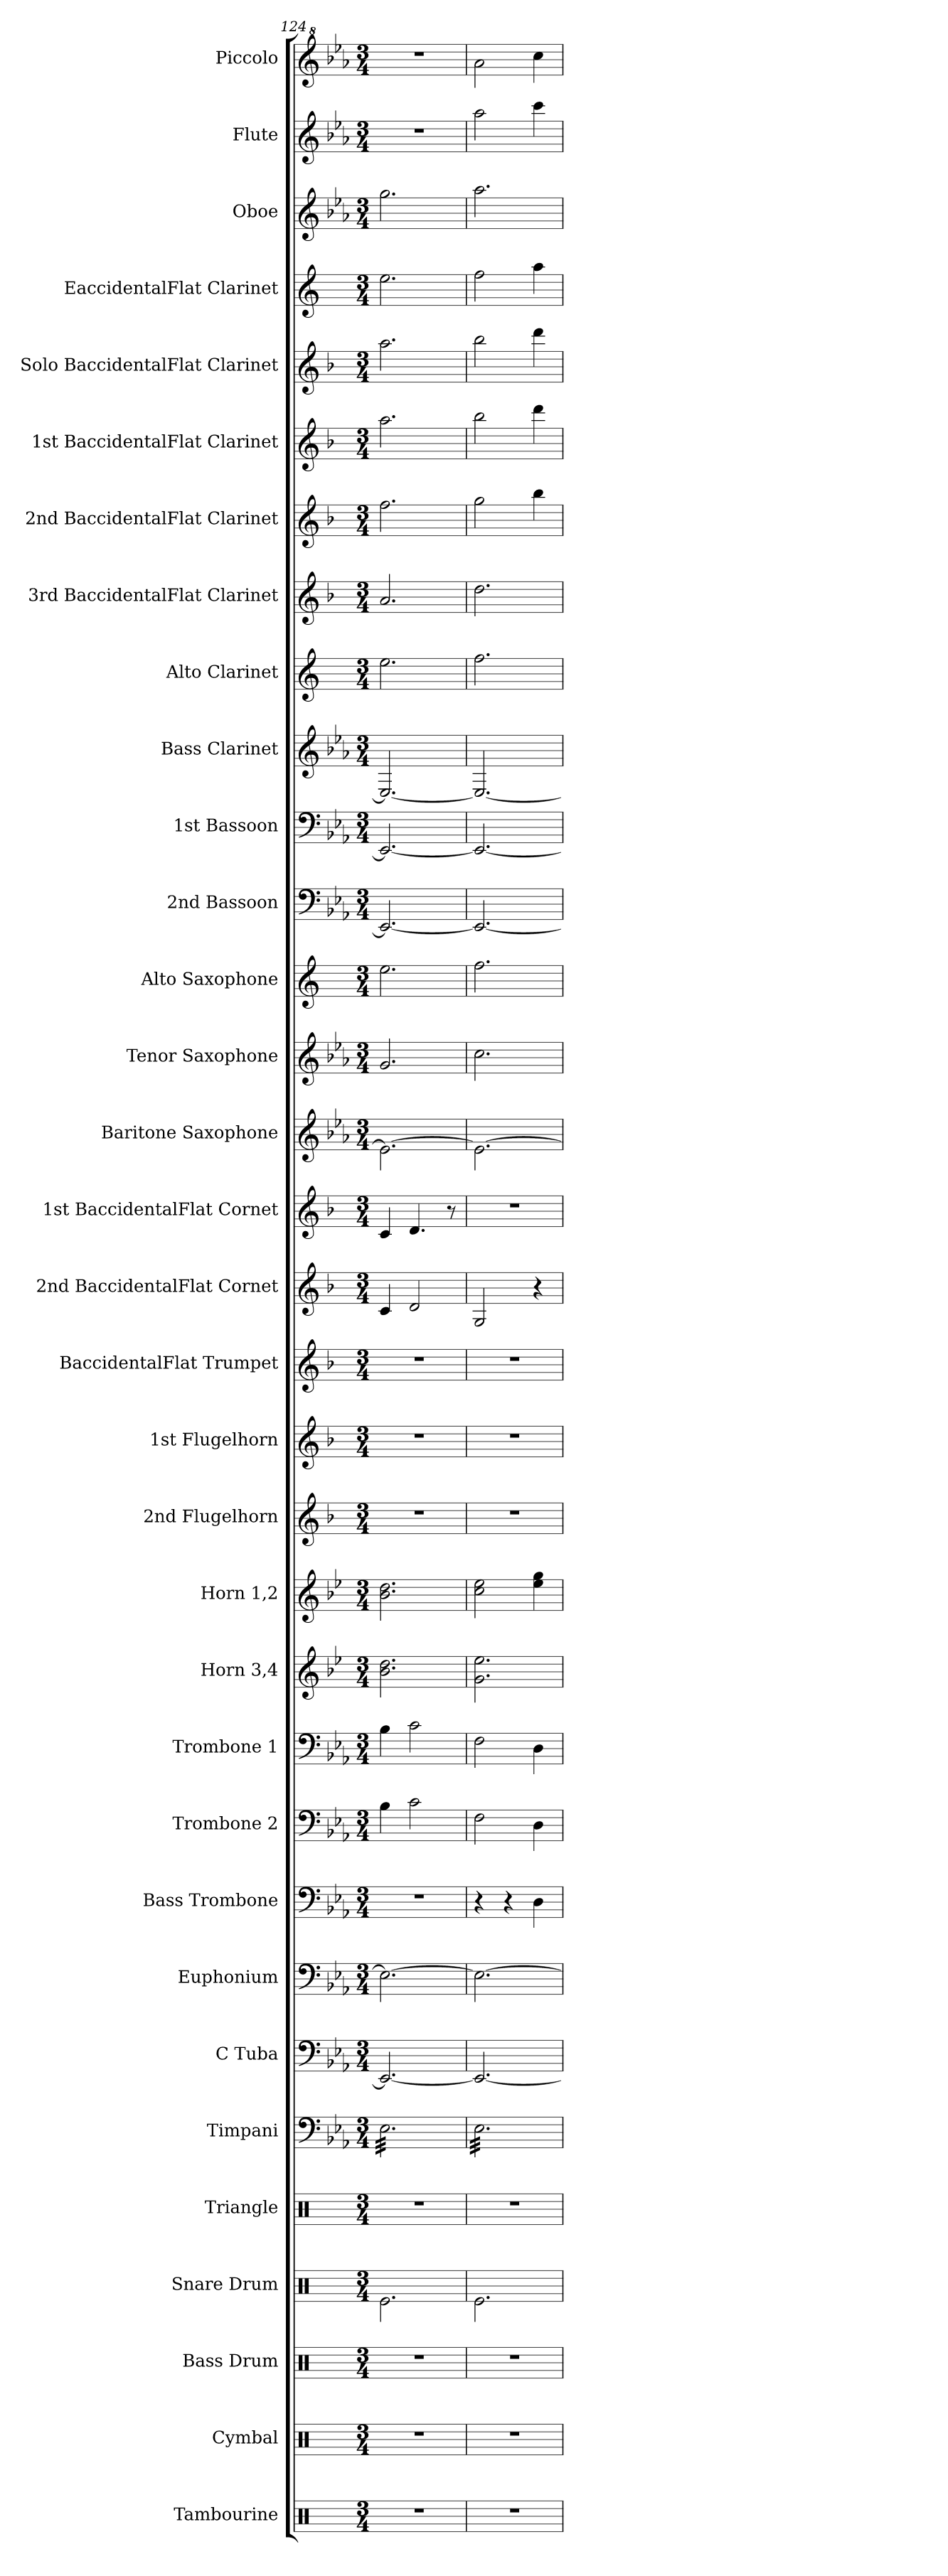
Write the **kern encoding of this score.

**kern	**kern	**kern	**kern	**kern	**kern	**kern	**kern	**kern	**kern	**kern	**kern	**kern	**kern	**kern	**kern	**kern	**kern	**kern	**kern	**kern	**kern	**kern	**kern	**kern	**kern	**kern	**kern	**kern	**kern	**kern	**kern	**kern
*part33	*part32	*part31	*part30	*part29	*part28	*part27	*part26	*part25	*part24	*part23	*part22	*part21	*part20	*part19	*part18	*part17	*part16	*part15	*part14	*part13	*part12	*part11	*part10	*part9	*part8	*part7	*part6	*part5	*part4	*part3	*part2	*part1
*staff33	*staff32	*staff31	*staff30	*staff29	*staff28	*staff27	*staff26	*staff25	*staff24	*staff23	*staff22	*staff21	*staff20	*staff19	*staff18	*staff17	*staff16	*staff15	*staff14	*staff13	*staff12	*staff11	*staff10	*staff9	*staff8	*staff7	*staff6	*staff5	*staff4	*staff3	*staff2	*staff1
*I"Tambourine	*I"Cymbal	*I"Bass Drum	*I"Snare Drum	*I"Triangle	*I"Timpani	*I"C Tuba	*I"Euphonium	*I"Bass Trombone	*I"Trombone 2	*I"Trombone 1	*I"Horn 3,4	*I"Horn 1,2	*I"2nd Flugelhorn	*I"1st Flugelhorn	*I"BaccidentalFlat Trumpet	*I"2nd BaccidentalFlat Cornet	*I"1st BaccidentalFlat Cornet	*I"Baritone Saxophone	*I"Tenor Saxophone	*I"Alto Saxophone	*I"2nd Bassoon	*I"1st Bassoon	*I"Bass Clarinet	*I"Alto Clarinet	*I"3rd BaccidentalFlat Clarinet	*I"2nd BaccidentalFlat Clarinet	*I"1st BaccidentalFlat Clarinet	*I"Solo BaccidentalFlat Clarinet	*I"EaccidentalFlat Clarinet	*I"Oboe	*I"Flute	*I"Piccolo
*I'Tamb.	*I'Cym.	*I'B. Dr.	*I'Sn. Dr.	*I'Trgl.	*I'Timp.	*I'C Tu.	*I'Eu.	*I'B. Trb.	*I'Trb. 2	*I'Trb. 1	*I'Hn. 3,4	*I'Hn. 1,2	*I'2nd Flghn.	*I'1st Flghn.	*I'BaccidentalFlat Tpt.	*I'2nd BaccidentalFlat Cnt.	*I'1st BaccidentalFlat Cnt.	*I'Bar. Sax.	*I'T. Sax.	*I'A. Sax.	*I'2nd Bsn.	*I'1st Bsn.	*I'B. Cl.	*I'A. Cl.	*I'3rd BaccidentalFlat Cl.	*I'2nd BaccidentalFlat Cl.	*I'1st BaccidentalFlat Cl.	*I'Solo BaccidentalFlat Cl.	*I'EaccidentalFlat Cl.	*I'Ob.	*I'Fl.	*I'Picc.
*clefX	*clefX	*clefX	*clefX	*clefX	*clefF4	*clefF4	*clefF4	*clefF4	*clefF4	*clefF4	*clefG2	*clefG2	*clefG2	*clefG2	*clefG2	*clefG2	*clefG2	*clefG2	*clefG2	*clefG2	*clefF4	*clefF4	*clefG2	*clefG2	*clefG2	*clefG2	*clefG2	*clefG2	*clefG2	*clefG2	*clefG2	*clefG^2
*	*	*	*	*	*	*	*	*	*	*	*ITrd4c7	*ITrd4c7	*ITrd1c2	*ITrd1c2	*ITrd1c2	*ITrd1c2	*ITrd1c2	*ITrd12c21	*ITrd8c14	*ITrd5c9	*	*	*ITrd8c14	*ITrd5c9	*ITrd1c2	*ITrd1c2	*ITrd1c2	*ITrd1c2	*ITrd-2c-3	*	*	*ITrd-7c-12
*k[]	*k[]	*k[]	*k[]	*k[]	*k[b-e-a-]	*k[b-e-a-]	*k[b-e-a-]	*k[b-e-a-]	*k[b-e-a-]	*k[b-e-a-]	*k[b-e-a-]	*k[b-e-a-]	*k[b-e-a-]	*k[b-e-a-]	*k[b-e-a-]	*k[b-e-a-]	*k[b-e-a-]	*k[b-e-a-]	*k[b-e-a-]	*k[b-e-a-]	*k[b-e-a-]	*k[b-e-a-]	*k[b-e-a-]	*k[b-e-a-]	*k[b-e-a-]	*k[b-e-a-]	*k[b-e-a-]	*k[b-e-a-]	*k[b-e-a-]	*k[b-e-a-]	*k[b-e-a-]	*k[b-e-a-]
*M3/4	*M3/4	*M3/4	*M3/4	*M3/4	*M3/4	*M3/4	*M3/4	*M3/4	*M3/4	*M3/4	*M3/4	*M3/4	*M3/4	*M3/4	*M3/4	*M3/4	*M3/4	*M3/4	*M3/4	*M3/4	*M3/4	*M3/4	*M3/4	*M3/4	*M3/4	*M3/4	*M3/4	*M3/4	*M3/4	*M3/4	*M3/4	*M3/4
=124	=124	=124	=124	=124	=124	=124	=124	=124	=124	=124	=124	=124	=124	=124	=124	=124	=124	=124	=124	=124	=124	=124	=124	=124	=124	=124	=124	=124	=124	=124	=124	=124
*	*	*	*	*	*tremolo	*	*	*	*	*	*	*	*	*	*	*	*	*	*	*	*	*	*	*	*	*	*	*	*	*	*	*
2.r	2.r	2.r	2.Re\	2.r	32E-\LLL	2.EE-/_	2.E-\_	2.r	4B-\	4B-\	2.e-\ 2.g\	2.e-\ 2.g\	2.r	2.r	2.r	4B-/	4B-/	2.E-\_	2.G/	2.g\	2.EE-/_	2.EE-/_	2.EE-/_	2.g\	2.g/	2.ee-\	2.gg\	2.gg\	2.gg\	2.gg\	2.r	2.r
.	.	.	.	.	32E-\	.	.	.	.	.	.	.	.	.	.	.	.	.	.	.	.	.	.	.	.	.	.	.	.	.	.	.
.	.	.	.	.	32E-\	.	.	.	.	.	.	.	.	.	.	.	.	.	.	.	.	.	.	.	.	.	.	.	.	.	.	.
.	.	.	.	.	32E-\	.	.	.	.	.	.	.	.	.	.	.	.	.	.	.	.	.	.	.	.	.	.	.	.	.	.	.
.	.	.	.	.	32E-\	.	.	.	.	.	.	.	.	.	.	.	.	.	.	.	.	.	.	.	.	.	.	.	.	.	.	.
.	.	.	.	.	32E-\	.	.	.	.	.	.	.	.	.	.	.	.	.	.	.	.	.	.	.	.	.	.	.	.	.	.	.
.	.	.	.	.	32E-\	.	.	.	.	.	.	.	.	.	.	.	.	.	.	.	.	.	.	.	.	.	.	.	.	.	.	.
.	.	.	.	.	32E-\	.	.	.	.	.	.	.	.	.	.	.	.	.	.	.	.	.	.	.	.	.	.	.	.	.	.	.
.	.	.	.	.	32E-\	.	.	.	2c\	2c\	.	.	.	.	.	2c/	4.c/	.	.	.	.	.	.	.	.	.	.	.	.	.	.	.
.	.	.	.	.	32E-\	.	.	.	.	.	.	.	.	.	.	.	.	.	.	.	.	.	.	.	.	.	.	.	.	.	.	.
.	.	.	.	.	32E-\	.	.	.	.	.	.	.	.	.	.	.	.	.	.	.	.	.	.	.	.	.	.	.	.	.	.	.
.	.	.	.	.	32E-\	.	.	.	.	.	.	.	.	.	.	.	.	.	.	.	.	.	.	.	.	.	.	.	.	.	.	.
.	.	.	.	.	32E-\	.	.	.	.	.	.	.	.	.	.	.	.	.	.	.	.	.	.	.	.	.	.	.	.	.	.	.
.	.	.	.	.	32E-\	.	.	.	.	.	.	.	.	.	.	.	.	.	.	.	.	.	.	.	.	.	.	.	.	.	.	.
.	.	.	.	.	32E-\	.	.	.	.	.	.	.	.	.	.	.	.	.	.	.	.	.	.	.	.	.	.	.	.	.	.	.
.	.	.	.	.	32E-\	.	.	.	.	.	.	.	.	.	.	.	.	.	.	.	.	.	.	.	.	.	.	.	.	.	.	.
.	.	.	.	.	32E-\	.	.	.	.	.	.	.	.	.	.	.	.	.	.	.	.	.	.	.	.	.	.	.	.	.	.	.
.	.	.	.	.	32E-\	.	.	.	.	.	.	.	.	.	.	.	.	.	.	.	.	.	.	.	.	.	.	.	.	.	.	.
.	.	.	.	.	32E-\	.	.	.	.	.	.	.	.	.	.	.	.	.	.	.	.	.	.	.	.	.	.	.	.	.	.	.
.	.	.	.	.	32E-\	.	.	.	.	.	.	.	.	.	.	.	.	.	.	.	.	.	.	.	.	.	.	.	.	.	.	.
.	.	.	.	.	32E-\	.	.	.	.	.	.	.	.	.	.	.	8r	.	.	.	.	.	.	.	.	.	.	.	.	.	.	.
.	.	.	.	.	32E-\	.	.	.	.	.	.	.	.	.	.	.	.	.	.	.	.	.	.	.	.	.	.	.	.	.	.	.
.	.	.	.	.	32E-\	.	.	.	.	.	.	.	.	.	.	.	.	.	.	.	.	.	.	.	.	.	.	.	.	.	.	.
.	.	.	.	.	32E-\JJJ	.	.	.	.	.	.	.	.	.	.	.	.	.	.	.	.	.	.	.	.	.	.	.	.	.	.	.
=125	=125	=125	=125	=125	=125	=125	=125	=125	=125	=125	=125	=125	=125	=125	=125	=125	=125	=125	=125	=125	=125	=125	=125	=125	=125	=125	=125	=125	=125	=125	=125	=125
2.r	2.r	2.r	2.Re\	2.r	32E-\LLL	2.EE-/_	2.E-\_	4r	2F\	2F\	2.c\ 2.a-\	2f\ 2a-\	2.r	2.r	2.r	2F/	2.r	2.E-\_	2.c\	2.a-\	2.EE-/_	2.EE-/_	2.EE-/_	2.a-\	2.cc\	2ff\	2aa-\	2aa-\	2aa-\	2.aa-\	2aa-\	2aaa-\
.	.	.	.	.	32E-\	.	.	.	.	.	.	.	.	.	.	.	.	.	.	.	.	.	.	.	.	.	.	.	.	.	.	.
.	.	.	.	.	32E-\	.	.	.	.	.	.	.	.	.	.	.	.	.	.	.	.	.	.	.	.	.	.	.	.	.	.	.
.	.	.	.	.	32E-\	.	.	.	.	.	.	.	.	.	.	.	.	.	.	.	.	.	.	.	.	.	.	.	.	.	.	.
.	.	.	.	.	32E-\	.	.	.	.	.	.	.	.	.	.	.	.	.	.	.	.	.	.	.	.	.	.	.	.	.	.	.
.	.	.	.	.	32E-\	.	.	.	.	.	.	.	.	.	.	.	.	.	.	.	.	.	.	.	.	.	.	.	.	.	.	.
.	.	.	.	.	32E-\	.	.	.	.	.	.	.	.	.	.	.	.	.	.	.	.	.	.	.	.	.	.	.	.	.	.	.
.	.	.	.	.	32E-\	.	.	.	.	.	.	.	.	.	.	.	.	.	.	.	.	.	.	.	.	.	.	.	.	.	.	.
.	.	.	.	.	32E-\	.	.	4r	.	.	.	.	.	.	.	.	.	.	.	.	.	.	.	.	.	.	.	.	.	.	.	.
.	.	.	.	.	32E-\	.	.	.	.	.	.	.	.	.	.	.	.	.	.	.	.	.	.	.	.	.	.	.	.	.	.	.
.	.	.	.	.	32E-\	.	.	.	.	.	.	.	.	.	.	.	.	.	.	.	.	.	.	.	.	.	.	.	.	.	.	.
.	.	.	.	.	32E-\	.	.	.	.	.	.	.	.	.	.	.	.	.	.	.	.	.	.	.	.	.	.	.	.	.	.	.
.	.	.	.	.	32E-\	.	.	.	.	.	.	.	.	.	.	.	.	.	.	.	.	.	.	.	.	.	.	.	.	.	.	.
.	.	.	.	.	32E-\	.	.	.	.	.	.	.	.	.	.	.	.	.	.	.	.	.	.	.	.	.	.	.	.	.	.	.
.	.	.	.	.	32E-\	.	.	.	.	.	.	.	.	.	.	.	.	.	.	.	.	.	.	.	.	.	.	.	.	.	.	.
.	.	.	.	.	32E-\	.	.	.	.	.	.	.	.	.	.	.	.	.	.	.	.	.	.	.	.	.	.	.	.	.	.	.
.	.	.	.	.	32E-\	.	.	4D\	4D\	4D\	.	4a-\ 4cc\	.	.	.	4r	.	.	.	.	.	.	.	.	.	4aa-\	4ccc\	4ccc\	4ccc\	.	4ccc\	4cccc\
.	.	.	.	.	32E-\	.	.	.	.	.	.	.	.	.	.	.	.	.	.	.	.	.	.	.	.	.	.	.	.	.	.	.
.	.	.	.	.	32E-\	.	.	.	.	.	.	.	.	.	.	.	.	.	.	.	.	.	.	.	.	.	.	.	.	.	.	.
.	.	.	.	.	32E-\	.	.	.	.	.	.	.	.	.	.	.	.	.	.	.	.	.	.	.	.	.	.	.	.	.	.	.
.	.	.	.	.	32E-\	.	.	.	.	.	.	.	.	.	.	.	.	.	.	.	.	.	.	.	.	.	.	.	.	.	.	.
.	.	.	.	.	32E-\	.	.	.	.	.	.	.	.	.	.	.	.	.	.	.	.	.	.	.	.	.	.	.	.	.	.	.
.	.	.	.	.	32E-\	.	.	.	.	.	.	.	.	.	.	.	.	.	.	.	.	.	.	.	.	.	.	.	.	.	.	.
.	.	.	.	.	32E-\JJJ	.	.	.	.	.	.	.	.	.	.	.	.	.	.	.	.	.	.	.	.	.	.	.	.	.	.	.
*	*	*	*	*	*Xtremolo	*	*	*	*	*	*	*	*	*	*	*	*	*	*	*	*	*	*	*	*	*	*	*	*	*	*	*
=	=	=	=	=	=	=	=	=	=	=	=	=	=	=	=	=	=	=	=	=	=	=	=	=	=	=	=	=	=	=	=	=
*-	*-	*-	*-	*-	*-	*-	*-	*-	*-	*-	*-	*-	*-	*-	*-	*-	*-	*-	*-	*-	*-	*-	*-	*-	*-	*-	*-	*-	*-	*-	*-	*-
